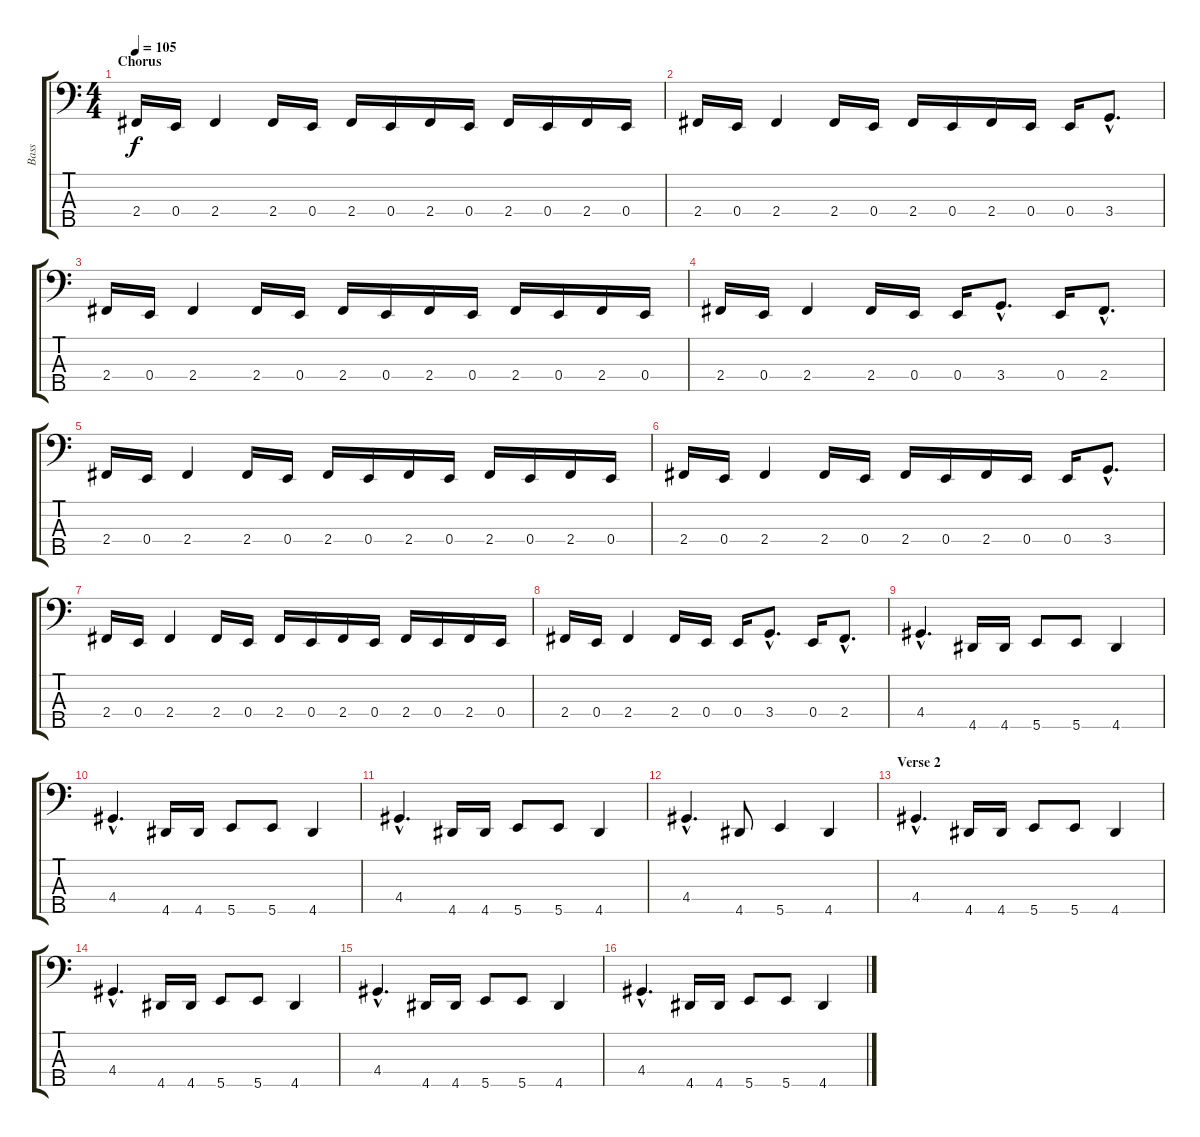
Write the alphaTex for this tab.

\track ("Bass" "Bass") {instrument electricbasspick}
\staff {score tabs}
\tuning (G2 D2 A1 E1 B0) {hide}
\ts (4 4)
\section ("" "Chorus")
\tempo 105
\clef f4
\ks c
2.4.16{dy f volume 10 instrument electricbasspick} 0.4.16 2.4.4 2.4.16 0.4.16 2.4.16 0.4.16 2.4.16 0.4.16 2.4.16 0.4.16 2.4.16 0.4.16 |
2.4.16 0.4.16 2.4.4 2.4.16 0.4.16 2.4.16 0.4.16 2.4.16 0.4.16 0.4.16 3.4{hac}.8{d instrument slapbass1} |
2.4.16{volume 10 instrument electricbasspick} 0.4.16 2.4.4 2.4.16 0.4.16 2.4.16 0.4.16 2.4.16 0.4.16 2.4.16 0.4.16 2.4.16 0.4.16 |
2.4.16 0.4.16 2.4.4 2.4.16 0.4.16 0.4.16 3.4{hac}.8{d instrument slapbass1} 0.4.16{volume 12 instrument electricbasspick} 2.4{hac}.8{d instrument slapbass1} |
2.4.16{volume 10 instrument electricbasspick} 0.4.16 2.4.4 2.4.16 0.4.16 2.4.16 0.4.16 2.4.16 0.4.16 2.4.16 0.4.16 2.4.16 0.4.16 |
2.4.16 0.4.16 2.4.4 2.4.16 0.4.16 2.4.16 0.4.16 2.4.16 0.4.16 0.4.16 3.4{hac}.8{d instrument slapbass1} |
2.4.16{volume 10 instrument electricbasspick} 0.4.16 2.4.4 2.4.16 0.4.16 2.4.16 0.4.16 2.4.16 0.4.16 2.4.16 0.4.16 2.4.16 0.4.16 |
2.4.16 0.4.16 2.4.4 2.4.16 0.4.16 0.4.16 3.4{hac}.8{d instrument slapbass1} 0.4.16{volume 12 instrument electricbasspick} 2.4{hac}.8{d instrument slapbass1} |
4.4{hac}.4{d instrument electricbasspick} 4.5.16 4.5.16 5.5.8 5.5.8 4.5.4 |
4.4{hac}.4{d} 4.5.16 4.5.16 5.5.8 5.5.8 4.5.4 |
4.4{hac}.4{d} 4.5.16 4.5.16 5.5.8 5.5.8 4.5.4 |
4.4{hac}.4{d} 4.5.8 5.5.4 4.5.4 |
\section ("" "Verse 2")
4.4{hac}.4{d} 4.5.16 4.5.16 5.5.8 5.5.8 4.5.4 |
4.4{hac}.4{d} 4.5.16 4.5.16 5.5.8 5.5.8 4.5.4 |
4.4{hac}.4{d} 4.5.16 4.5.16 5.5.8 5.5.8 4.5.4 |
4.4{hac}.4{d} 4.5.16 4.5.16 5.5.8 5.5.8 4.5.4
